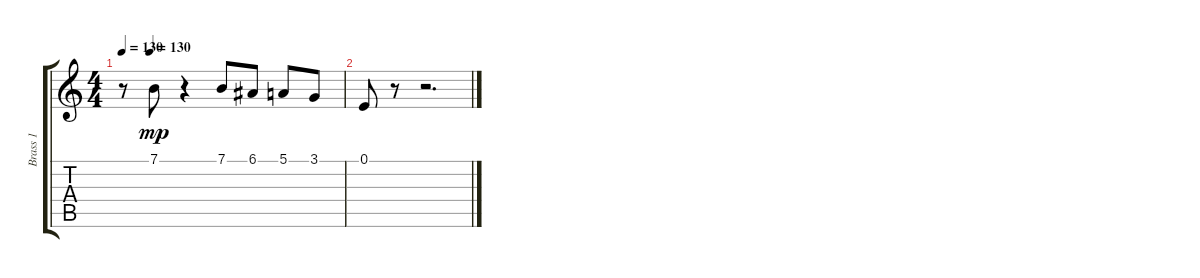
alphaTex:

\track ("Brass 1" "Brass 1") {instrument trumpet}
\staff {score tabs}
\tuning (E4 B3 G3 D3 A2 E2) {hide}
\ts (4 4)
\tempo 130
\tempo (130 0.125)
\clef g2
\ks c
r.8{dy mp} 7.1.8 r.4 7.1.8 6.1.8 5.1.8 3.1.8 |
0.1.8 r.8 r.2{d}
